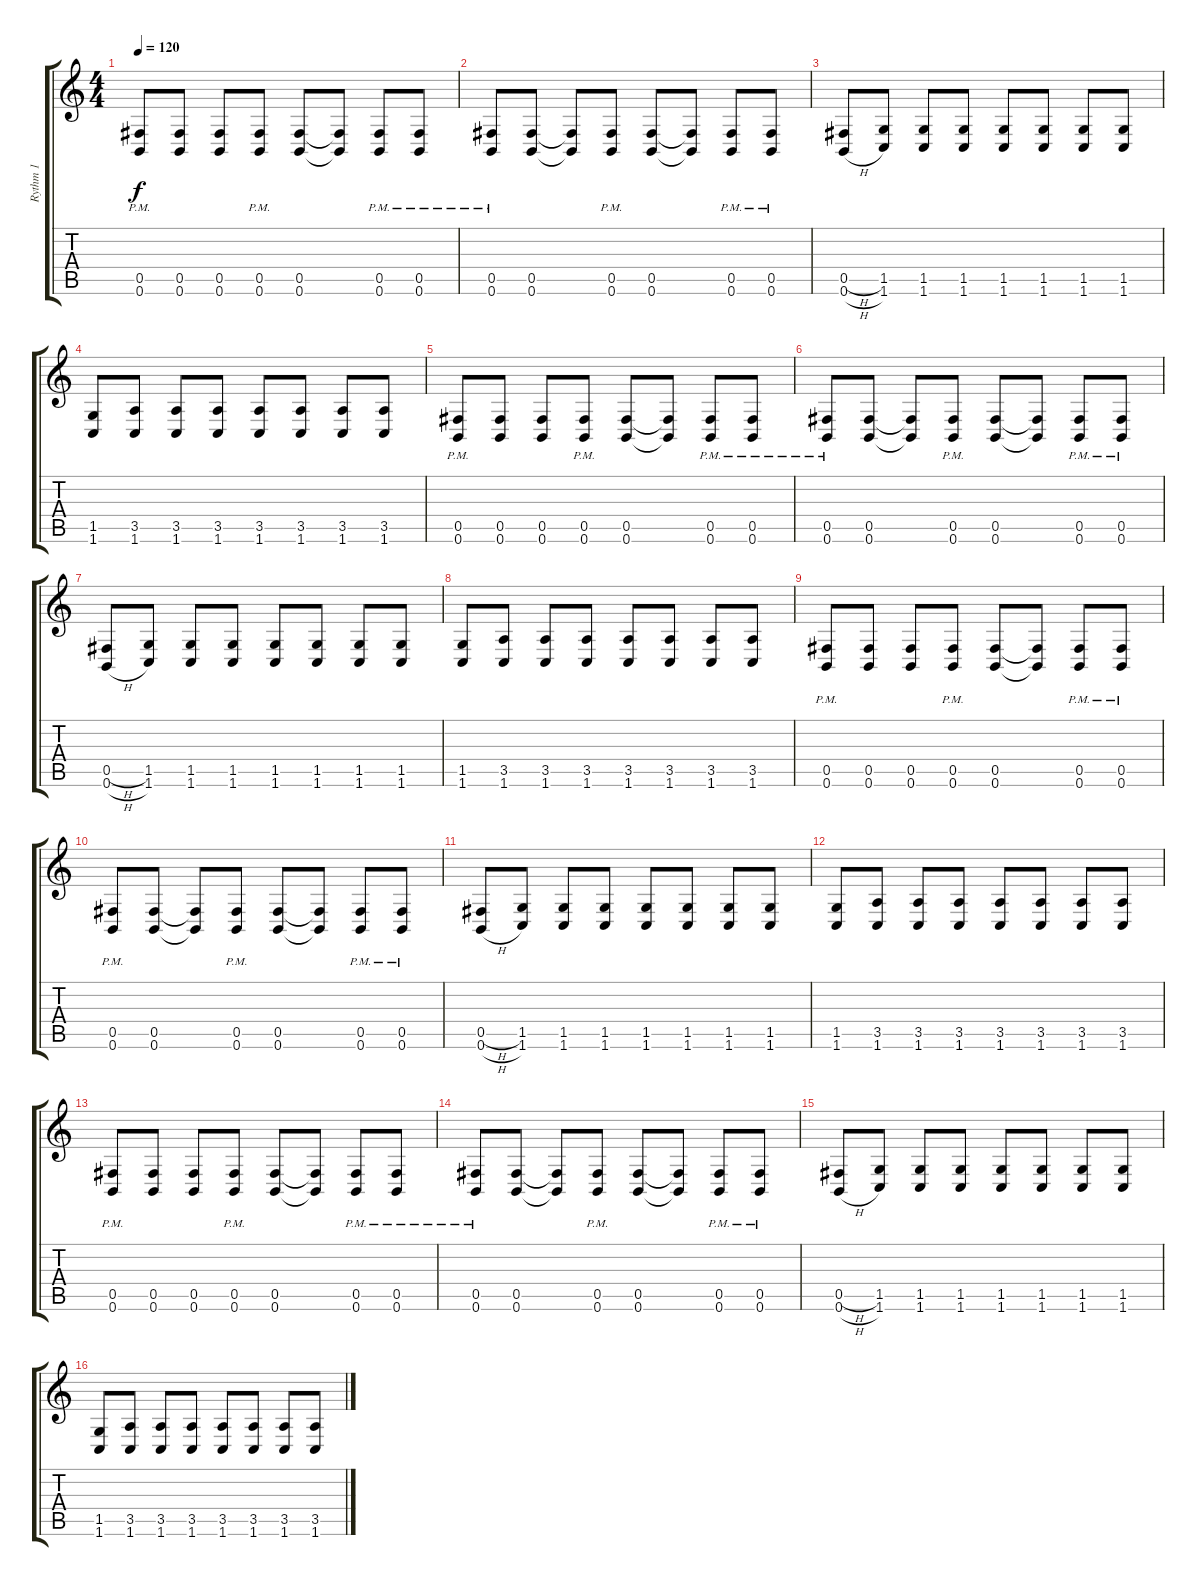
\track ("Rythm 1" "Rythm 1") {instrument distortionguitar}
\staff {score tabs}
\tuning (Db4 Ab3 E3 B2 Gb2 B1) {hide}
\ts (4 4)
\tempo 120
\clef g2
\ks c
(0.5{pm} 0.6{pm}).8{dy f} (0.5 0.6).8 (0.5 0.6).8 (0.5{pm} 0.6{pm}).8 (0.5 0.6).8 (0.5{t} 0.6{t}).8 (0.5{pm} 0.6{pm}).8 (0.5{pm} 0.6{pm}).8 |
(0.5{pm} 0.6{pm}).8 (0.5 0.6).8 (0.5{t} 0.6{t}).8 (0.5{pm} 0.6{pm}).8 (0.5 0.6).8 (0.5{t} 0.6{t}).8 (0.5{pm} 0.6{pm}).8 (0.5{pm} 0.6{pm}).8 |
(0.5{h} 0.6{h}).8 (1.5 1.6).8 (1.5 1.6).8 (1.5 1.6).8 (1.5 1.6).8 (1.5 1.6).8 (1.5 1.6).8 (1.5 1.6).8 |
(1.5 1.6).8 (3.5 1.6).8 (3.5 1.6).8 (3.5 1.6).8 (3.5 1.6).8 (3.5 1.6).8 (3.5 1.6).8 (3.5 1.6).8 |
(0.5{pm} 0.6{pm}).8 (0.5 0.6).8 (0.5 0.6).8 (0.5{pm} 0.6{pm}).8 (0.5 0.6).8 (0.5{t} 0.6{t}).8 (0.5{pm} 0.6{pm}).8 (0.5{pm} 0.6{pm}).8 |
(0.5{pm} 0.6{pm}).8 (0.5 0.6).8 (0.5{t} 0.6{t}).8 (0.5{pm} 0.6{pm}).8 (0.5 0.6).8 (0.5{t} 0.6{t}).8 (0.5{pm} 0.6{pm}).8 (0.5{pm} 0.6{pm}).8 |
(0.5{h} 0.6{h}).8 (1.5 1.6).8 (1.5 1.6).8 (1.5 1.6).8 (1.5 1.6).8 (1.5 1.6).8 (1.5 1.6).8 (1.5 1.6).8 |
(1.5 1.6).8 (3.5 1.6).8 (3.5 1.6).8 (3.5 1.6).8 (3.5 1.6).8 (3.5 1.6).8 (3.5 1.6).8 (3.5 1.6).8 |
(0.5{pm} 0.6{pm}).8 (0.5 0.6).8 (0.5 0.6).8 (0.5{pm} 0.6{pm}).8 (0.5 0.6).8 (0.5{t} 0.6{t}).8 (0.5{pm} 0.6{pm}).8 (0.5{pm} 0.6{pm}).8 |
(0.5{pm} 0.6{pm}).8 (0.5 0.6).8 (0.5{t} 0.6{t}).8 (0.5{pm} 0.6{pm}).8 (0.5 0.6).8 (0.5{t} 0.6{t}).8 (0.5{pm} 0.6{pm}).8 (0.5{pm} 0.6{pm}).8 |
(0.5{h} 0.6{h}).8 (1.5 1.6).8 (1.5 1.6).8 (1.5 1.6).8 (1.5 1.6).8 (1.5 1.6).8 (1.5 1.6).8 (1.5 1.6).8 |
(1.5 1.6).8 (3.5 1.6).8 (3.5 1.6).8 (3.5 1.6).8 (3.5 1.6).8 (3.5 1.6).8 (3.5 1.6).8 (3.5 1.6).8 |
(0.5{pm} 0.6{pm}).8 (0.5 0.6).8 (0.5 0.6).8 (0.5{pm} 0.6{pm}).8 (0.5 0.6).8 (0.5{t} 0.6{t}).8 (0.5{pm} 0.6{pm}).8 (0.5{pm} 0.6{pm}).8 |
(0.5{pm} 0.6{pm}).8 (0.5 0.6).8 (0.5{t} 0.6{t}).8 (0.5{pm} 0.6{pm}).8 (0.5 0.6).8 (0.5{t} 0.6{t}).8 (0.5{pm} 0.6{pm}).8 (0.5{pm} 0.6{pm}).8 |
(0.5{h} 0.6{h}).8 (1.5 1.6).8 (1.5 1.6).8 (1.5 1.6).8 (1.5 1.6).8 (1.5 1.6).8 (1.5 1.6).8 (1.5 1.6).8 |
(1.5 1.6).8 (3.5 1.6).8 (3.5 1.6).8 (3.5 1.6).8 (3.5 1.6).8 (3.5 1.6).8 (3.5 1.6).8 (3.5 1.6).8
